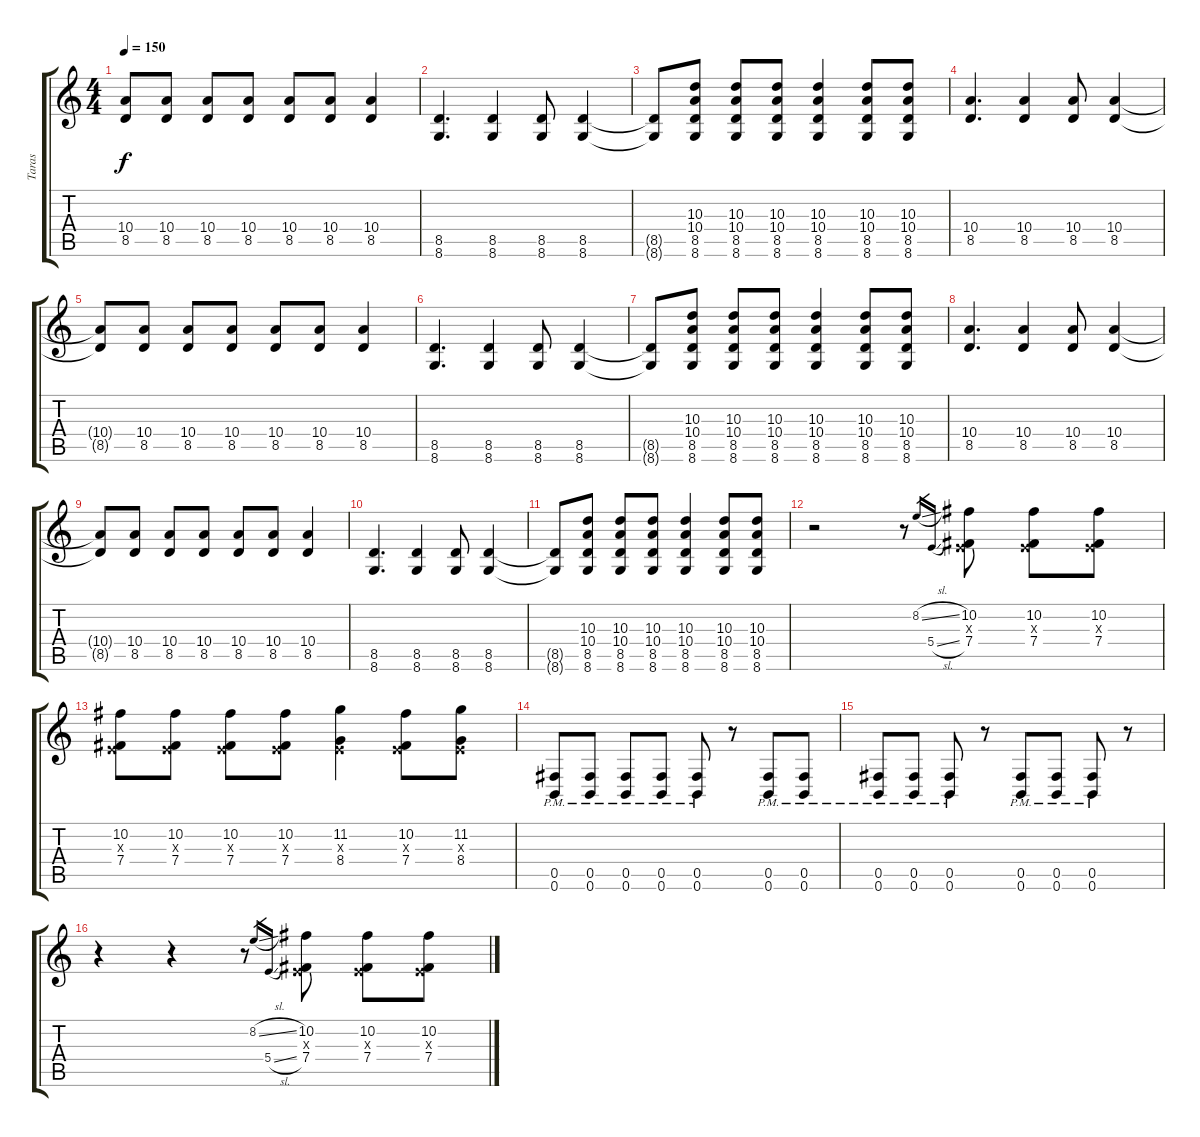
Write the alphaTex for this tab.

\track ("Taras" "Taras") {instrument distortionguitar}
\staff {score tabs}
\tuning (Db4 Ab3 E3 B2 Gb2 B1) {hide}
\ts (4 4)
\tempo 150
\clef g2
\ks c
(10.4{t} 8.5{t}).8{dy f} (10.4 8.5).8 (10.4 8.5).8 (10.4 8.5).8 (10.4 8.5).8 (10.4 8.5).8 (10.4 8.5).4 |
(8.5 8.6).4{d} (8.5 8.6).4 (8.5 8.6).8 (8.5 8.6).4 |
(8.5{t} 8.6{t}).8 (10.3 10.4 8.5 8.6).8 (10.3 10.4 8.5 8.6).8 (10.3 10.4 8.5 8.6).8 (10.3 10.4 8.5 8.6).4 (10.3 10.4 8.5 8.6).8 (10.3 10.4 8.5 8.6).8 |
(10.4 8.5).4{d} (10.4 8.5).4 (10.4 8.5).8 (10.4 8.5).4 |
(10.4{t} 8.5{t}).8 (10.4 8.5).8 (10.4 8.5).8 (10.4 8.5).8 (10.4 8.5).8 (10.4 8.5).8 (10.4 8.5).4 |
(8.5 8.6).4{d} (8.5 8.6).4 (8.5 8.6).8 (8.5 8.6).4 |
(8.5{t} 8.6{t}).8 (10.3 10.4 8.5 8.6).8 (10.3 10.4 8.5 8.6).8 (10.3 10.4 8.5 8.6).8 (10.3 10.4 8.5 8.6).4 (10.3 10.4 8.5 8.6).8 (10.3 10.4 8.5 8.6).8 |
(10.4 8.5).4{d} (10.4 8.5).4 (10.4 8.5).8 (10.4 8.5).4 |
(10.4{t} 8.5{t}).8 (10.4 8.5).8 (10.4 8.5).8 (10.4 8.5).8 (10.4 8.5).8 (10.4 8.5).8 (10.4 8.5).4 |
(8.5 8.6).4{d} (8.5 8.6).4 (8.5 8.6).8 (8.5 8.6).4 |
(8.5{t} 8.6{t}).8 (10.3 10.4 8.5 8.6).8 (10.3 10.4 8.5 8.6).8 (10.3 10.4 8.5 8.6).8 (10.3 10.4 8.5 8.6).4 (10.3 10.4 8.5 8.6).8 (10.3 10.4 8.5 8.6).8 |
r.2{instrument distortionguitar} r.8 8.2{sl}.16{gr} 5.4{sl}.16{gr} (10.2 0.3{x} 7.4).8 (10.2 0.3{x} 7.4).8 (10.2 0.3{x} 7.4).8 |
(10.2 0.3{x} 7.4).8 (10.2 0.3{x} 7.4).8 (10.2 0.3{x} 7.4).8 (10.2 0.3{x} 7.4).8 (11.2 0.3{x} 8.4).4 (10.2 0.3{x} 7.4).8 (11.2 0.3{x} 8.4).8 |
(0.5{pm} 0.6{pm}).8 (0.5{pm} 0.6{pm}).8 (0.5{pm} 0.6{pm}).8 (0.5{pm} 0.6{pm}).8 (0.5{pm} 0.6{pm}).8 r.8 (0.5{pm} 0.6{pm}).8 (0.5{pm} 0.6{pm}).8 |
(0.5{pm} 0.6{pm}).8 (0.5{pm} 0.6{pm}).8 (0.5{pm} 0.6{pm}).8 r.8 (0.5{pm} 0.6{pm}).8 (0.5{pm} 0.6{pm}).8 (0.5{pm} 0.6{pm}).8 r.8 |
r.4 r.4 r.8 8.2{sl}.16{gr} 5.4{sl}.16{gr} (10.2 0.3{x} 7.4).8 (10.2 0.3{x} 7.4).8 (10.2 0.3{x} 7.4).8
